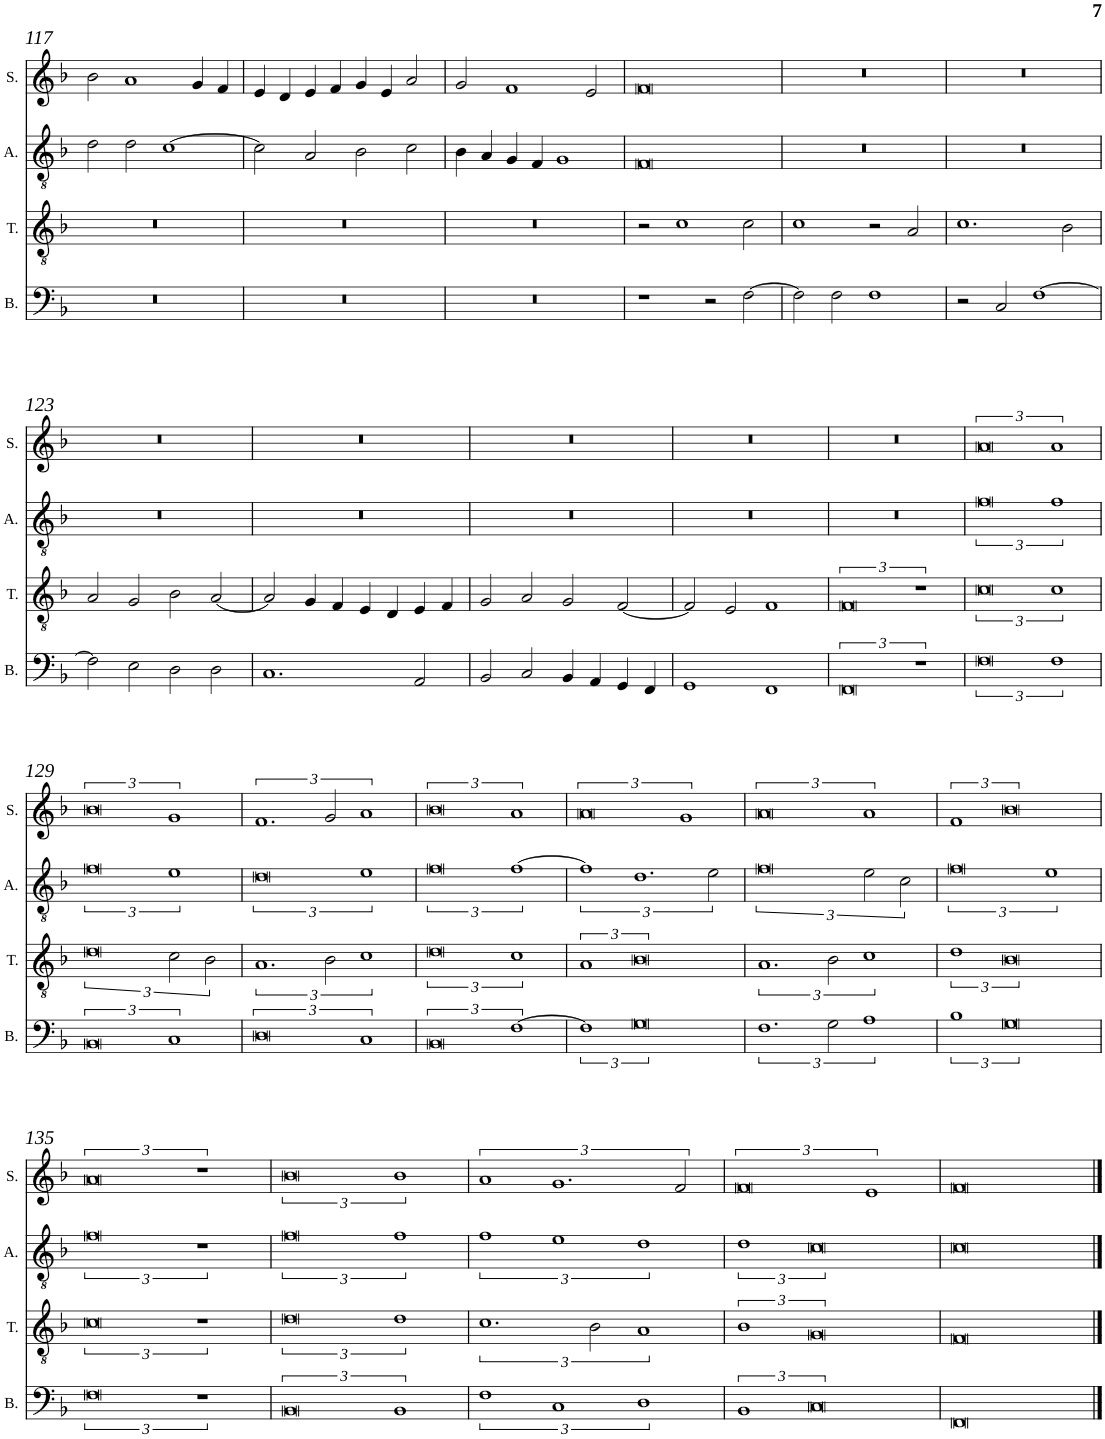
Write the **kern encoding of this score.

**kern	**kern	**kern	**kern
*part4	*part3	*part2	*part1
*staff4	*staff3	*staff2	*staff1
*I"Bassus	*I"Tenor	*I"Altus	*I"Superius
*I'B.	*I'T.	*I'A.	*I'S.
!!LO:PB:g=z
*clefF4	*clefGv2	*clefGv2	*clefG2
*k[b-]	*k[b-]	*k[b-]	*k[b-]
*F:	*F:	*F:	*F:
*M2/1	*M2/1	*M2/1	*M2/1
=117	=117	=117	=117
0r	0r	2d\	2b-\
.	.	2d\	1a
.	.	[1c	.
.	.	.	4g/
.	.	.	4f/
=118	=118	=118	=118
0r	0r	2c\]	4e/
.	.	.	4d/
.	.	2A/	4e/
.	.	.	4f/
.	.	2B-\	4g/
.	.	.	4e/
.	.	2c\	2a/
=119	=119	=119	=119
0r	0r	4B-\	2g/
.	.	4A/	.
.	.	4G/	1f
.	.	4F/	.
.	.	1G	.
.	.	.	2e/
=120	=120	=120	=120
1r	2r	0F	0f
.	1c	.	.
2r	.	.	.
[2F\	2c\	.	.
=121	=121	=121	=121
2F\]	1c	0r	0r
2F\	.	.	.
1F	2r	.	.
.	2A/	.	.
=122	=122	=122	=122
2r	1.c	0r	0r
2C/	.	.	.
[1F	.	.	.
.	2B-\	.	.
!!LO:LB:g=z
=123	=123	=123	=123
2F\]	2A/	0r	0r
2E\	2G/	.	.
2D\	2B-\	.	.
2D\	[2A/	.	.
=124	=124	=124	=124
1.C	2A/]	0r	0r
.	4G/	.	.
.	4F/	.	.
.	4E/	.	.
.	4D/	.	.
2AA/	4E/	.	.
.	4F/	.	.
=125	=125	=125	=125
2BB-/	2G/	0r	0r
2C/	2A/	.	.
4BB-/	2G/	.	.
4AA/	.	.	.
4GG/	[2F/	.	.
4FF/	.	.	.
=126	=126	=126	=126
1GG	2F/]	0r	0r
.	2E/	.	.
1FF	1F	.	.
=127	=127	=127	=127
3%4FF	3%4F	0r	0r
3%2r	3%2r	.	.
=128	=128	=128	=128
3%4F	3%4c	3%4f	3%4a
3%2F	3%2c	3%2f	3%2a
!!LO:LB:g=z
=129	=129	=129	=129
3%4BB-	3%4d	3%4f	3%4b-
3%2C	3c\	3%2e	3%2g
.	3B-\	.	.
=130	=130	=130	=130
3%4D	3%2.A	3%4d	3%2.f
.	3B-\	.	3g/
3%2C	3%2c	3%2e	3%2a
=131	=131	=131	=131
3%4BB-	3%4d	3%4f	3%4b-
[3%2F	3%2c	[3%2f	3%2a
=132	=132	=132	=132
3%2F]	3%2A	3%2f]	3%4a
3%4G	3%4B-	3%2.d	.
.	.	.	3%2g
.	.	3e\	.
=133	=133	=133	=133
3%2.F	3%2.A	3%4f	3%4a
3G\	3B-\	.	.
3%2A	3%2c	3e\	3%2a
.	.	3c\	.
=134	=134	=134	=134
3%2B-	3%2d	3%4f	3%2f
3%4G	3%4B-	.	3%4b-
.	.	3%2e	.
!!LO:LB:g=z
=135	=135	=135	=135
3%4F	3%4c	3%4f	3%4a
3%2r	3%2r	3%2r	3%2r
=136	=136	=136	=136
3%4BB-	3%4d	3%4f	3%4b-
3%2BB-	3%2d	3%2f	3%2b-
=137	=137	=137	=137
3%2F	3%2.c	3%2f	3%2a
3%2C	.	3%2e	3%2.g
.	3B-\	.	.
3%2D	3%2A	3%2d	.
.	.	.	3f/
=138	=138	=138	=138
3%2BB-	3%2B-	3%2d	3%4f
3%4C	3%4G	3%4c	.
.	.	.	3%2e
=139	=139	=139	=139
0FF	0F	0c	0f
==	==	==	==
*-	*-	*-	*-
